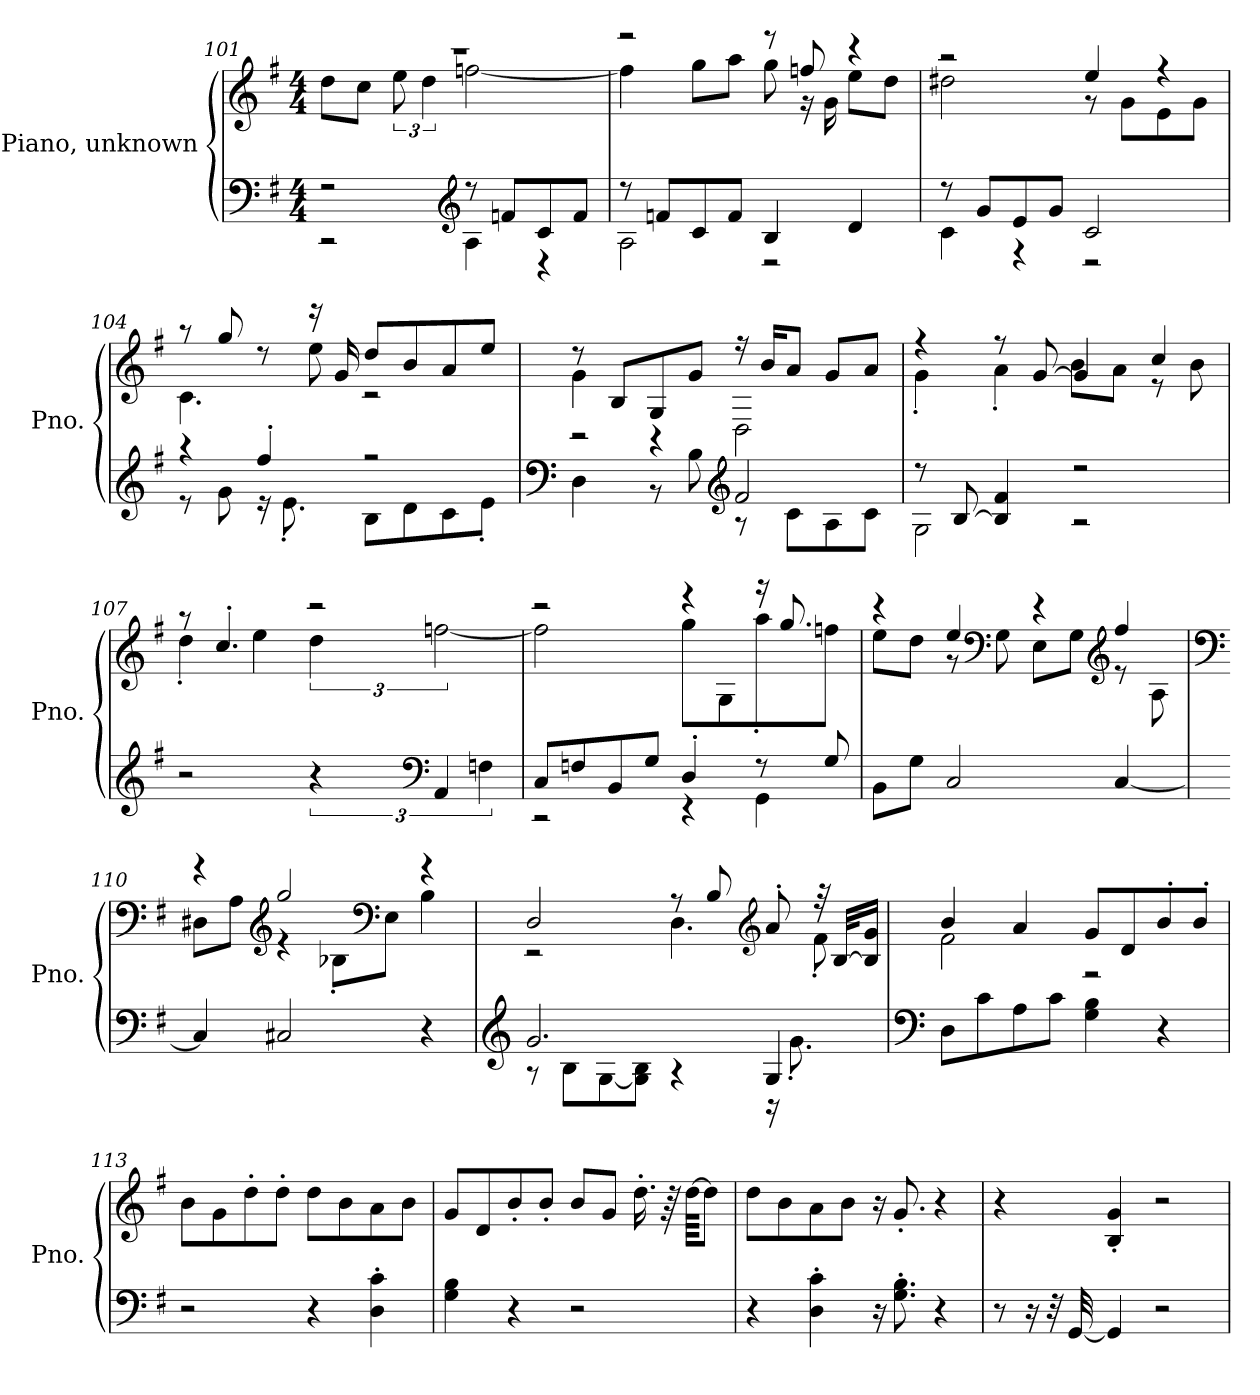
**kern	**kern
*part1	*part1
*staff2	*staff1
*I"Piano, unknown	*
*I'Pno.	*
*clefF4	*clefG2
*k[f#]	*k[f#]
*M4/4	*M4/4
=101	=101
*^	*^
2r	2r	1r	8dd\L
.	.	.	8cc\J
.	.	.	12ee\
.	.	.	6dd\
*clefG2	*	*	*
8r	4A\	.	[2ffn\
8fn/L	.	.	.
8c/	4r	.	.
8f/J	.	.	.
=102	=102	=102	=102
8r	2A\	2r	4ff\]
8fn/L	.	.	.
8c/	.	.	8gg\L
8f/J	.	.	8aa\J
4B/	2r	8r	8gg\
.	.	8ffn/	16r
.	.	.	16g\
4d/	.	4r	8ee\L
.	.	.	8dd\J
!!LO:LB:g=z	!!
=103	=103	=103	=103
8r	4c\	2r	2dd#X\
8g/L	.	.	.
8e/	4r	.	.
8g/J	.	.	.
2c/	2r	4ee/	8r
.	.	.	8g\L
.	.	4r	8e\
.	.	.	8g\J
=104	=104	=104	=104
4r	8r	8r	4.c\
.	8g\	8gg/	.
4ff#'/	16r	8r	.
.	8.e'\	.	.
.	.	16r	8ee\
.	.	16g/	.
2r	8B\L	8dd/L	2r
.	8d\	8b/	.
.	8c\	8a/	.
.	8e'\J	8ee/J	.
=105	=105	=105	=105
*clefF4	*	*	*
2r	4D\	8r	4g\
.	.	8B/L	.
.	8r	8G/	4r
.	8B\	8g/J	.
*clefG2	*	*	*
2f#/	8r	16r	2D\
.	.	16b/KL	.
.	8c\L	8a/J	.
.	8A\	8g/L	.
.	8c\J	8a/J	.
=106	=106	=106	=106
8r	2G\	4r	4g'\
[8B/	.	.	.
4B/] 4f#/	.	8r	4a'\
.	.	[8g/	.
2r	2r	4g/]	8b\L
.	.	.	8a\J
.	.	4cc/	8r
.	.	.	8b\
*v	*v	*	*
!!LO:PB:g=z	!!
=107	=107	=107
2r	8r	4dd'\
.	4.cc'/	.
.	.	4ee\
6r	2r	6dd\
*clefF4	*	*
6AA/	.	[3ffn\
6Fn\	.	.
=108	=108	=108
*^	*	*
8C/L	2r	2r	2ff\]
8Fn/	.	.	.
8BB/	.	.	.
8G/J	.	.	.
4D'/	4r	4r	8gg\L
.	.	.	8G\
8r	4GG\	16r	8aa'\
.	.	8.gg/	.
8G/	.	.	8ffn\J
*v	*v	*	*
=109	=109	=109
8BB\L	4r	8ee\L
8G\J	.	8dd\J
2C/	4ee/	8r
*	*clefF4	*
.	.	8G\
.	4r	8E\L
.	.	8G\J
*	*clefG2	*
[4C/	4ff#/	8r
.	.	8A\
!!LO:LB:g=z	!!
=110	=110	=110
*	*clefF4	*
4C/]	4r	8D#X\L
.	.	8A\J
*	*clefG2	*
2C#X/	2gg/	4r
.	.	8B-X'\L
*	*clefF4	*
.	.	8E\J
4r	4r	4B-\
=111	=111	=111
*clefG2	*	*
*^	*	*
2.g/	8r	2D/	2r
.	8B\L	.	.
.	[8G\	.	.
.	8G\] 8B\J	.	.
.	4r	8r	4.D\
.	.	8B/	.
*	*	*clefG2	*
4G/	16r	8a'/	.
.	8.g'\	.	.
.	.	32r	8f#'\
.	.	[32B/KLL	.
.	.	16B/] 16g/JJ	.
*v	*v	*	*
=112	=112	=112
*clefF4	*	*
8D\L	4b/	2f#\
8c\	.	.
8A\	4a/	.
8c\J	.	.
4G\ 4B\	8g/L	2r
.	8d/	.
4r	8b'/	.
.	8b'/J	.
*	*v	*v
!!LO:LB:g=z
=113	=113
2r	8b\L
.	8g\
.	8dd'\
.	8dd'\J
4r	8dd\L
.	8b\
4D\' 4c\'	8a\
.	8b\J
=114	=114
4G\ 4B\	8g/L
.	8d/
4r	8b'/
.	8b'/J
2r	8b/L
.	8g/J
.	16.dd'\
.	64r
.	[64dd\KKKL
.	8dd\J]
=115	=115
4r	8dd\L
.	8b\
4D\' 4c\'	8a\
.	8b\J
16r	16r
8.G\' 8.B\'	8.g'/
4r	4r
=116	=116
8r	4r
16r	.
32r	.
[32GG/	.
4GG/]	4B/' 4g/'
2r	2r
=	=
*-	*-
